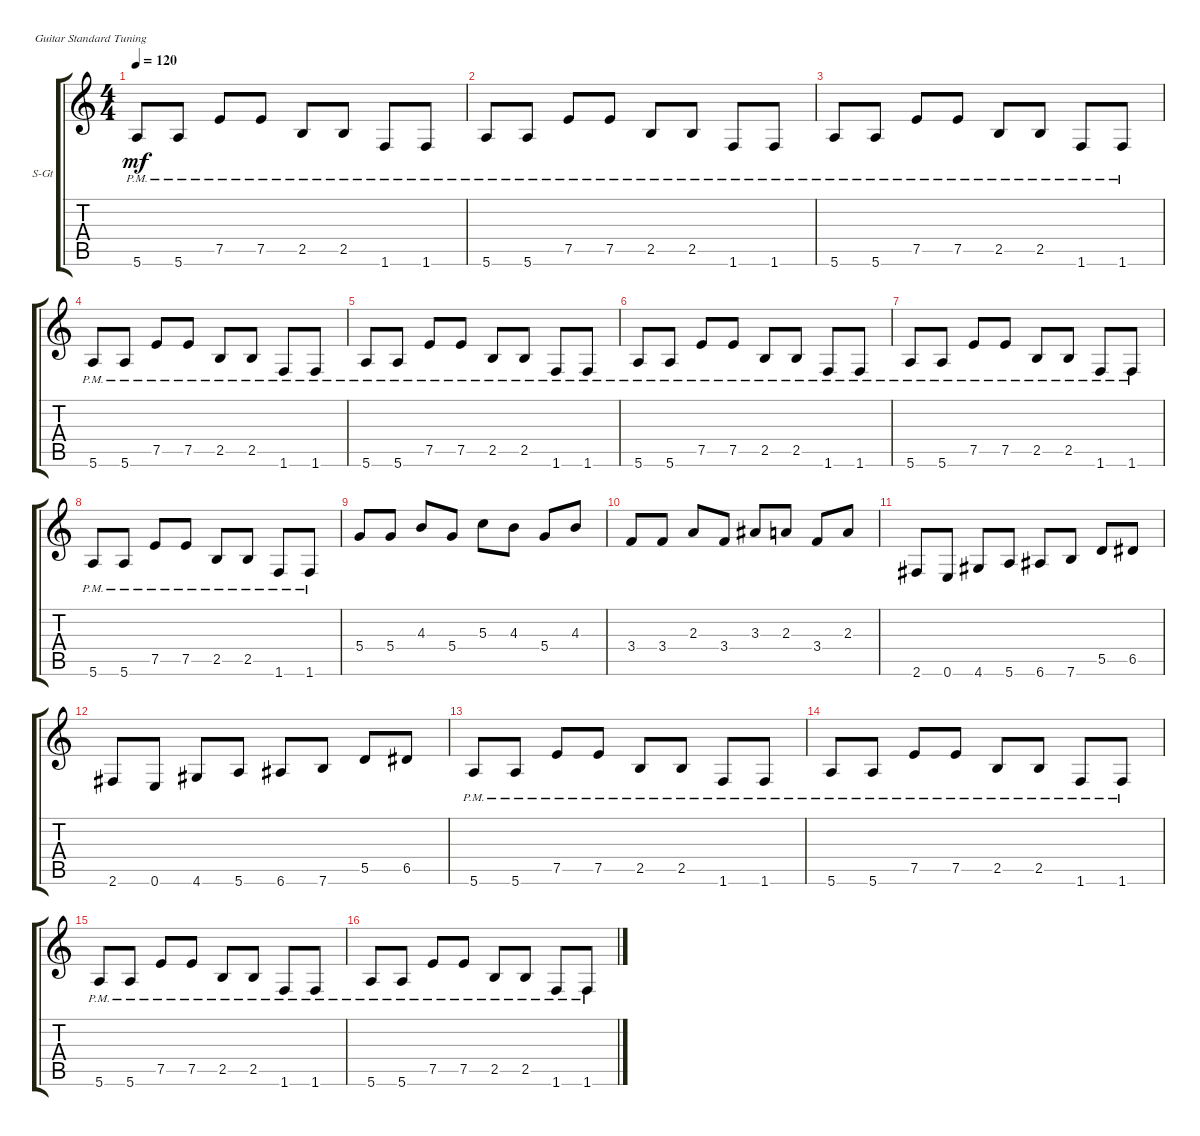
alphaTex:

\defaultSystemsLayout 4
\bracketExtendMode groupsimilarinstruments
\firstSystemTrackNameOrientation horizontal
\otherSystemsTrackNameOrientation horizontal
\track ("Steel Guitar" "S-Gt") {instrument electricguitarclean}
\staff {score tabs}
\tuning (E4 B3 G3 D3 A2 E2)
\ts (4 4)
\tempo 120
\clef g2
\scale
0.485477
\ks c
5.6{pm}.8{dy mf instrument electricguitarclean} 5.6{pm}.8 7.5{pm}.8 7.5{pm}.8 2.5{pm}.8 2.5{pm}.8 1.6{pm}.8 1.6{pm}.8 |
\scale
0.257261 5.6{pm}.8 5.6{pm}.8 7.5{pm}.8 7.5{pm}.8 2.5{pm}.8 2.5{pm}.8 1.6{pm}.8 1.6{pm}.8 |
\scale
0.257261 5.6{pm}.8 5.6{pm}.8 7.5{pm}.8 7.5{pm}.8 2.5{pm}.8 2.5{pm}.8 1.6{pm}.8 1.6{pm}.8 |
\scale
0.333333 5.6{pm}.8 5.6{pm}.8 7.5{pm}.8 7.5{pm}.8 2.5{pm}.8 2.5{pm}.8 1.6{pm}.8 1.6{pm}.8 |
\scale
0.333333 5.6{pm}.8 5.6{pm}.8 7.5{pm}.8 7.5{pm}.8 2.5{pm}.8 2.5{pm}.8 1.6{pm}.8 1.6{pm}.8 |
\scale
0.333333 5.6{pm}.8 5.6{pm}.8 7.5{pm}.8 7.5{pm}.8 2.5{pm}.8 2.5{pm}.8 1.6{pm}.8 1.6{pm}.8 |
\scale
0.333333 5.6{pm}.8 5.6{pm}.8 7.5{pm}.8 7.5{pm}.8 2.5{pm}.8 2.5{pm}.8 1.6{pm}.8 1.6{pm}.8 |
\scale
0.333333 5.6{pm}.8 5.6{pm}.8 7.5{pm}.8 7.5{pm}.8 2.5{pm}.8 2.5{pm}.8 1.6{pm}.8 1.6{pm}.8 |
\scale
0.333333 5.4.8 5.4.8 4.3.8 5.4.8 5.3.8 4.3.8 5.4.8 4.3.8 |
\scale
0.333333 3.4.8 3.4.8 2.3.8 3.4.8 3.3.8 2.3.8 3.4.8 2.3.8 |
\scale
0.333333 2.6.8 0.6.8 4.6.8 5.6.8 6.6.8 7.6.8 5.5.8 6.5.8 |
\scale
0.333333 2.6.8 0.6.8 4.6.8 5.6.8 6.6.8 7.6.8 5.5.8 6.5.8 |
\scale
0.333333 5.6{pm}.8 5.6{pm}.8 7.5{pm}.8 7.5{pm}.8 2.5{pm}.8 2.5{pm}.8 1.6{pm}.8 1.6{pm}.8 |
\scale
0.333333 5.6{pm}.8 5.6{pm}.8 7.5{pm}.8 7.5{pm}.8 2.5{pm}.8 2.5{pm}.8 1.6{pm}.8 1.6{pm}.8 |
\scale
0.333333 5.6{pm}.8 5.6{pm}.8 7.5{pm}.8 7.5{pm}.8 2.5{pm}.8 2.5{pm}.8 1.6{pm}.8 1.6{pm}.8 |
5.6{pm}.8 5.6{pm}.8 7.5{pm}.8 7.5{pm}.8 2.5{pm}.8 2.5{pm}.8 1.6{pm}.8 1.6{pm}.8
